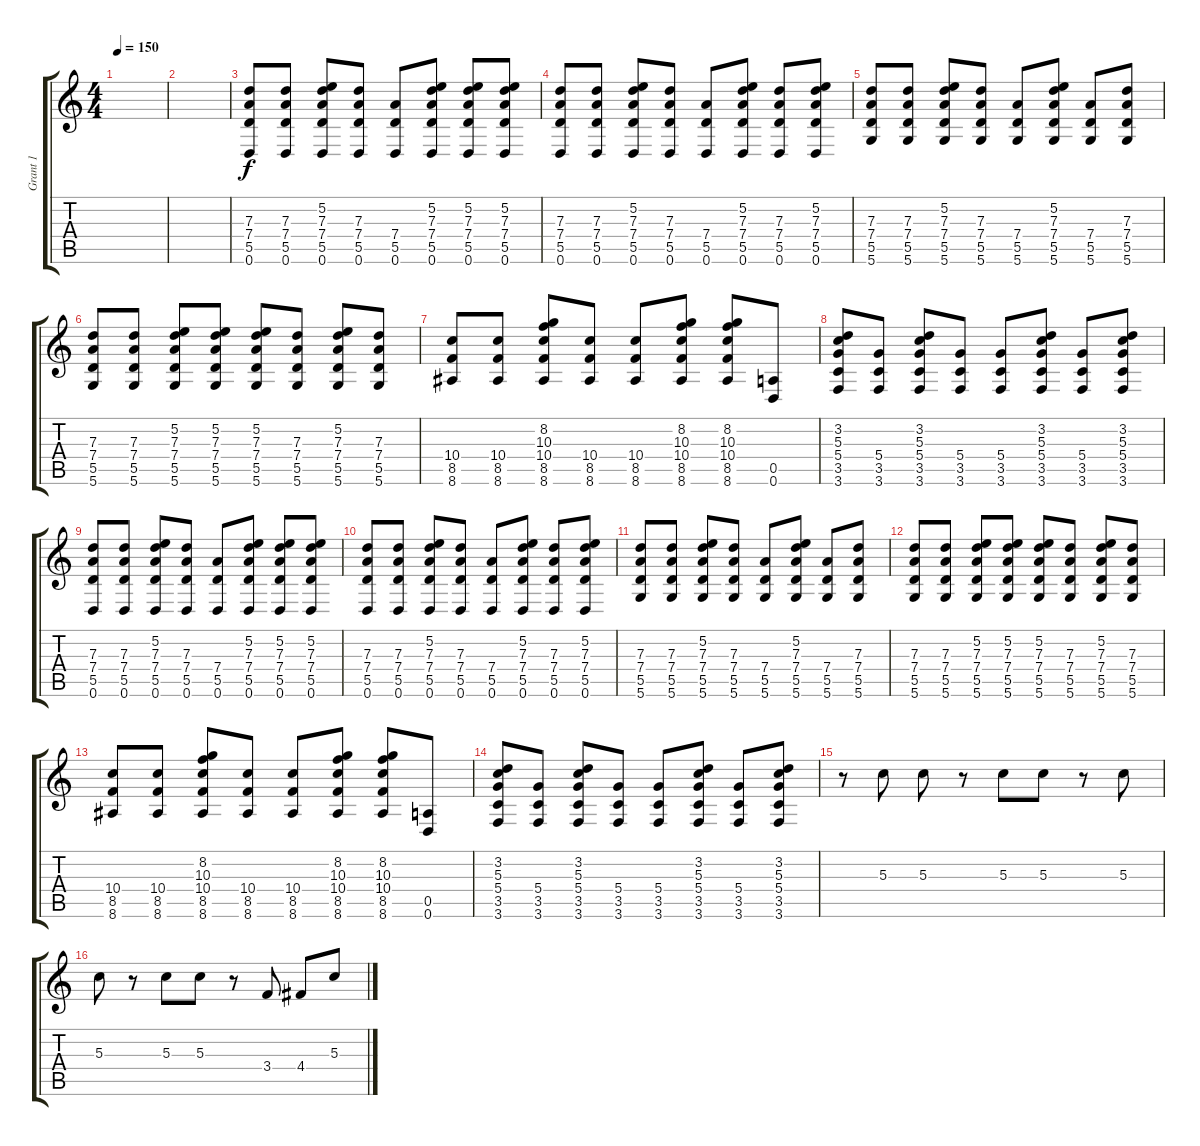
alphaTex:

\track ("Grant 1" "Grant 1") {instrument electricguitarclean}
\staff {score tabs}
\tuning (E4 B3 G3 D3 A2 D2) {hide}
\ts (4 4)
\tempo 150
\clef g2
\ks c
|
|
(7.3 7.4 5.5 0.6).8 (7.3 7.4 5.5 0.6).8 (5.2 7.3 7.4 5.5 0.6).8 (7.3 7.4 5.5 0.6).8 (7.4 5.5 0.6).8 (5.2 7.3 7.4 5.5 0.6).8 (5.2 7.3 7.4 5.5 0.6).8 (5.2 7.3 7.4 5.5 0.6).8 |
(7.3 7.4 5.5 0.6).8 (7.3 7.4 5.5 0.6).8 (5.2 7.3 7.4 5.5 0.6).8 (7.3 7.4 5.5 0.6).8 (7.4 5.5 0.6).8 (5.2 7.3 7.4 5.5 0.6).8 (7.3 7.4 5.5 0.6).8 (5.2 7.3 7.4 5.5 0.6).8 |
(7.3 7.4 5.5 5.6).8 (7.3 7.4 5.5 5.6).8 (5.2 7.3 7.4 5.5 5.6).8 (7.3 7.4 5.5 5.6).8 (7.4 5.5 5.6).8 (5.2 7.3 7.4 5.5 5.6).8 (7.4 5.5 5.6).8 (7.3 7.4 5.5 5.6).8 |
(7.3 7.4 5.5 5.6).8 (7.3 7.4 5.5 5.6).8 (5.2 7.3 7.4 5.5 5.6).8 (5.2 7.3 7.4 5.5 5.6).8 (5.2 7.3 7.4 5.5 5.6).8 (7.3 7.4 5.5 5.6).8 (5.2 7.3 7.4 5.5 5.6).8 (7.3 7.4 5.5 5.6).8 |
(10.4 8.5 8.6).8 (10.4 8.5 8.6).8 (8.2 10.3 10.4 8.5 8.6).8 (10.4 8.5 8.6).8 (10.4 8.5 8.6).8 (8.2 10.3 10.4 8.5 8.6).8 (8.2 10.3 10.4 8.5 8.6).8 (0.5 0.6).8 |
(3.2 5.3 5.4 3.5 3.6).8 (5.4 3.5 3.6).8 (3.2 5.3 5.4 3.5 3.6).8 (5.4 3.5 3.6).8 (5.4 3.5 3.6).8 (3.2 5.3 5.4 3.5 3.6).8 (5.4 3.5 3.6).8 (3.2 5.3 5.4 3.5 3.6).8 |
(7.3 7.4 5.5 0.6).8 (7.3 7.4 5.5 0.6).8 (5.2 7.3 7.4 5.5 0.6).8 (7.3 7.4 5.5 0.6).8 (7.4 5.5 0.6).8 (5.2 7.3 7.4 5.5 0.6).8 (5.2 7.3 7.4 5.5 0.6).8 (5.2 7.3 7.4 5.5 0.6).8 |
(7.3 7.4 5.5 0.6).8 (7.3 7.4 5.5 0.6).8 (5.2 7.3 7.4 5.5 0.6).8 (7.3 7.4 5.5 0.6).8 (7.4 5.5 0.6).8 (5.2 7.3 7.4 5.5 0.6).8 (7.3 7.4 5.5 0.6).8 (5.2 7.3 7.4 5.5 0.6).8 |
(7.3 7.4 5.5 5.6).8 (7.3 7.4 5.5 5.6).8 (5.2 7.3 7.4 5.5 5.6).8 (7.3 7.4 5.5 5.6).8 (7.4 5.5 5.6).8 (5.2 7.3 7.4 5.5 5.6).8 (7.4 5.5 5.6).8 (7.3 7.4 5.5 5.6).8 |
(7.3 7.4 5.5 5.6).8 (7.3 7.4 5.5 5.6).8 (5.2 7.3 7.4 5.5 5.6).8 (5.2 7.3 7.4 5.5 5.6).8 (5.2 7.3 7.4 5.5 5.6).8 (7.3 7.4 5.5 5.6).8 (5.2 7.3 7.4 5.5 5.6).8 (7.3 7.4 5.5 5.6).8 |
(10.4 8.5 8.6).8 (10.4 8.5 8.6).8 (8.2 10.3 10.4 8.5 8.6).8 (10.4 8.5 8.6).8 (10.4 8.5 8.6).8 (8.2 10.3 10.4 8.5 8.6).8 (8.2 10.3 10.4 8.5 8.6).8 (0.5 0.6).8 |
(3.2 5.3 5.4 3.5 3.6).8 (5.4 3.5 3.6).8 (3.2 5.3 5.4 3.5 3.6).8 (5.4 3.5 3.6).8 (5.4 3.5 3.6).8 (3.2 5.3 5.4 3.5 3.6).8 (5.4 3.5 3.6).8 (3.2 5.3 5.4 3.5 3.6).8 |
r.8 5.3.8 5.3.8 r.8 5.3.8 5.3.8 r.8 5.3.8 |
5.3.8 r.8 5.3.8 5.3.8 r.8 3.4.8 4.4.8 5.3.8
